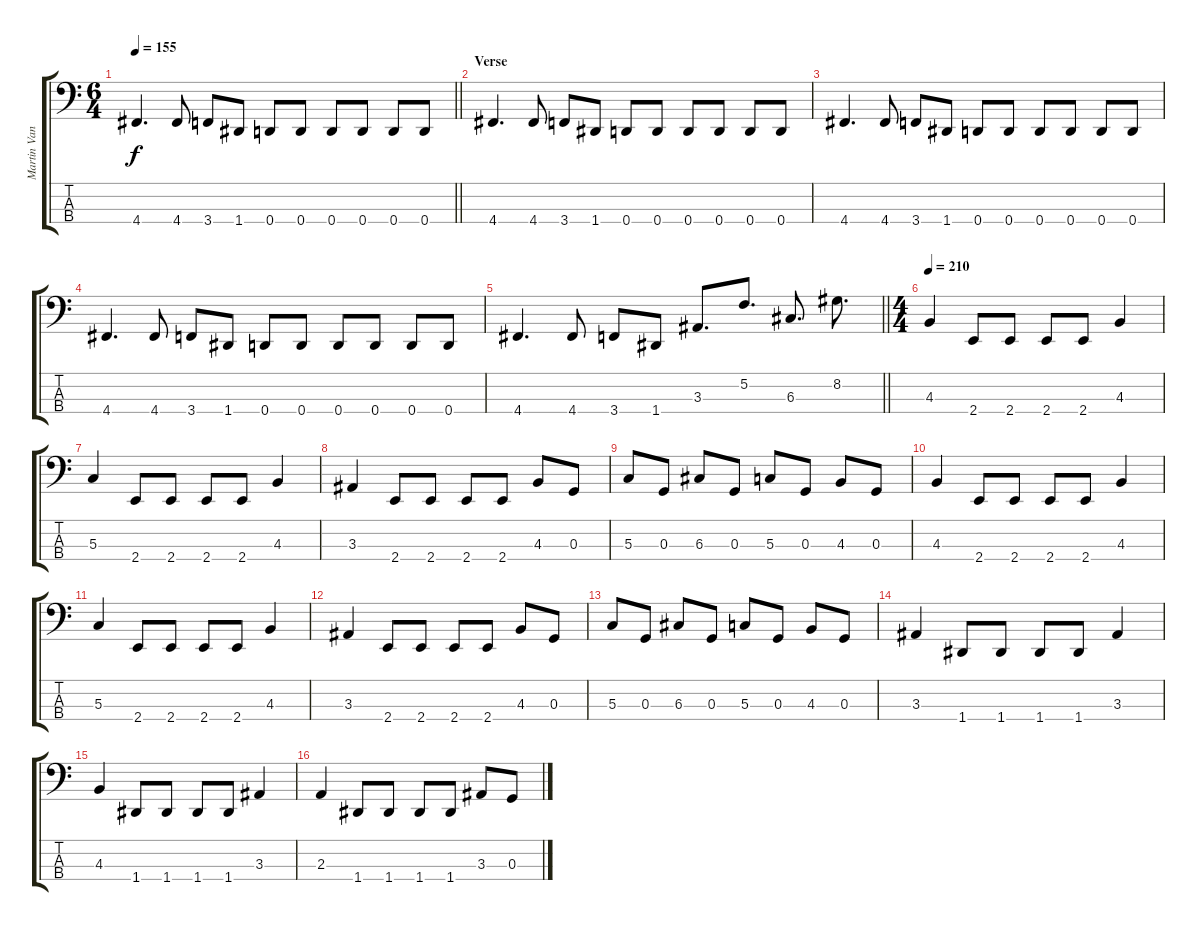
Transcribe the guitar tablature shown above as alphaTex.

\track ("Martin Van Drunen " "Martin Van") {instrument electricbassfinger}
\staff {score tabs}
\tuning (F2 C2 G1 D1) {hide}
\ts (6 4)
\tempo 155
\clef f4
\barLineRight lightlight
\ks c
4.4.4{d dy f} 4.4.8 3.4.8 1.4.8 0.4.8 0.4.8 0.4.8 0.4.8 0.4.8 0.4.8 |
\section ("" "Verse")
4.4.4{d} 4.4.8 3.4.8 1.4.8 0.4.8 0.4.8 0.4.8 0.4.8 0.4.8 0.4.8 |
4.4.4{d} 4.4.8 3.4.8 1.4.8 0.4.8 0.4.8 0.4.8 0.4.8 0.4.8 0.4.8 |
4.4.4{d} 4.4.8 3.4.8 1.4.8 0.4.8 0.4.8 0.4.8 0.4.8 0.4.8 0.4.8 |
\barLineRight lightlight
4.4.4{d} 4.4.8 3.4.8 1.4.8 3.3.8{d} 5.2.8{d} 6.3.8{d} 8.2.8{d} |
\ts (4 4)
\tempo 210
4.3.4 2.4.8 2.4.8 2.4.8 2.4.8 4.3.4 |
5.3.4 2.4.8 2.4.8 2.4.8 2.4.8 4.3.4 |
3.3.4 2.4.8 2.4.8 2.4.8 2.4.8 4.3.8 0.3.8 |
5.3.8 0.3.8 6.3.8 0.3.8 5.3.8 0.3.8 4.3.8 0.3.8 |
4.3.4 2.4.8 2.4.8 2.4.8 2.4.8 4.3.4 |
5.3.4 2.4.8 2.4.8 2.4.8 2.4.8 4.3.4 |
3.3.4 2.4.8 2.4.8 2.4.8 2.4.8 4.3.8 0.3.8 |
5.3.8 0.3.8 6.3.8 0.3.8 5.3.8 0.3.8 4.3.8 0.3.8 |
3.3.4 1.4.8 1.4.8 1.4.8 1.4.8 3.3.4 |
4.3.4 1.4.8 1.4.8 1.4.8 1.4.8 3.3.4 |
2.3.4 1.4.8 1.4.8 1.4.8 1.4.8 3.3.8 0.3.8
